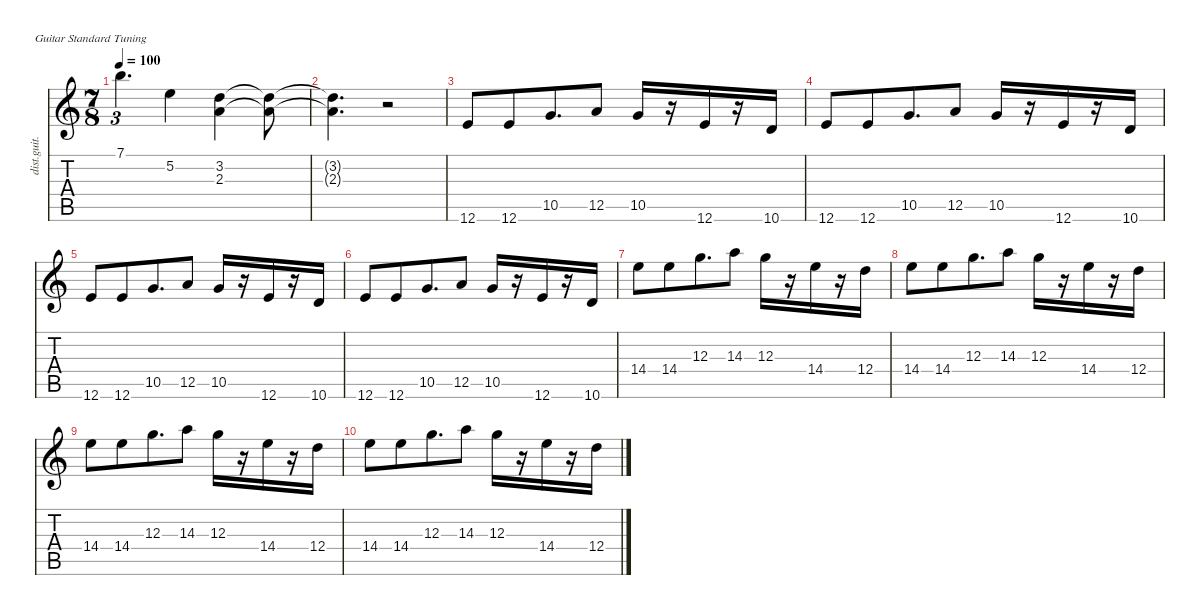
\defaultSystemsLayout 4
\hideDynamics
\bracketExtendMode nobrackets
\otherSystemsTrackNameOrientation horizontal
\track ("Distortion Guitar" "dist.guit.") {instrument distortionguitar}
\staff {score tabs}
\tuning (E4 B3 G3 D3 A2 E2)
\ts (7 8)
\tempo 100
\clef g2
\ks c
7.1.4{d tu (3 2) dy mf beam Down} 5.2.4{beam Down} (2.3 3.2).4{beam Down} (3.2{t} 2.3{t}).8{beam Down} |
(3.2{t} 2.3{t}).4{d beam Down} r.2{beam Down} |
12.6.8{beam Up} 12.6.8{beam Up} 10.5.8{d beam Up} 12.5.8{beam Up} 10.5.16{beam Up} r.16{beam Up} 12.6.16{beam Up} r.16{beam Up} 10.6.16{beam Up} |
12.6.8{beam Up} 12.6.8{beam Up} 10.5.8{d beam Up} 12.5.8{beam Up} 10.5.16{beam Up} r.16{beam Up} 12.6.16{beam Up} r.16{beam Up} 10.6.16{beam Up} |
12.6.8{beam Up} 12.6.8{beam Up} 10.5.8{d beam Up} 12.5.8{beam Up} 10.5.16{beam Up} r.16{beam Up} 12.6.16{beam Up} r.16{beam Up} 10.6.16{beam Up} |
12.6.8{beam Up} 12.6.8{beam Up} 10.5.8{d beam Up} 12.5.8{beam Up} 10.5.16{beam Up} r.16{beam Up} 12.6.16{beam Up} r.16{beam Up} 10.6.16{beam Up} |
14.4.8{beam Down} 14.4.8{beam Down} 12.3.8{d beam Down} 14.3.8{beam Down} 12.3.16{beam Down} r.16{beam Down} 14.4.16{beam Down} r.16{beam Down} 12.4.16{beam Down} |
14.4.8{beam Down} 14.4.8{beam Down} 12.3.8{d beam Down} 14.3.8{beam Down} 12.3.16{beam Down} r.16{beam Down} 14.4.16{beam Down} r.16{beam Down} 12.4.16{beam Down} |
14.4.8{beam Down} 14.4.8{beam Down} 12.3.8{d beam Down} 14.3.8{beam Down} 12.3.16{beam Down} r.16{beam Down} 14.4.16{beam Down} r.16{beam Down} 12.4.16{beam Down} |
14.4.8{beam Down} 14.4.8{beam Down} 12.3.8{d beam Down} 14.3.8{beam Down} 12.3.16{beam Down} r.16{beam Down} 14.4.16{beam Down} r.16{beam Down} 12.4.16{beam Down}
